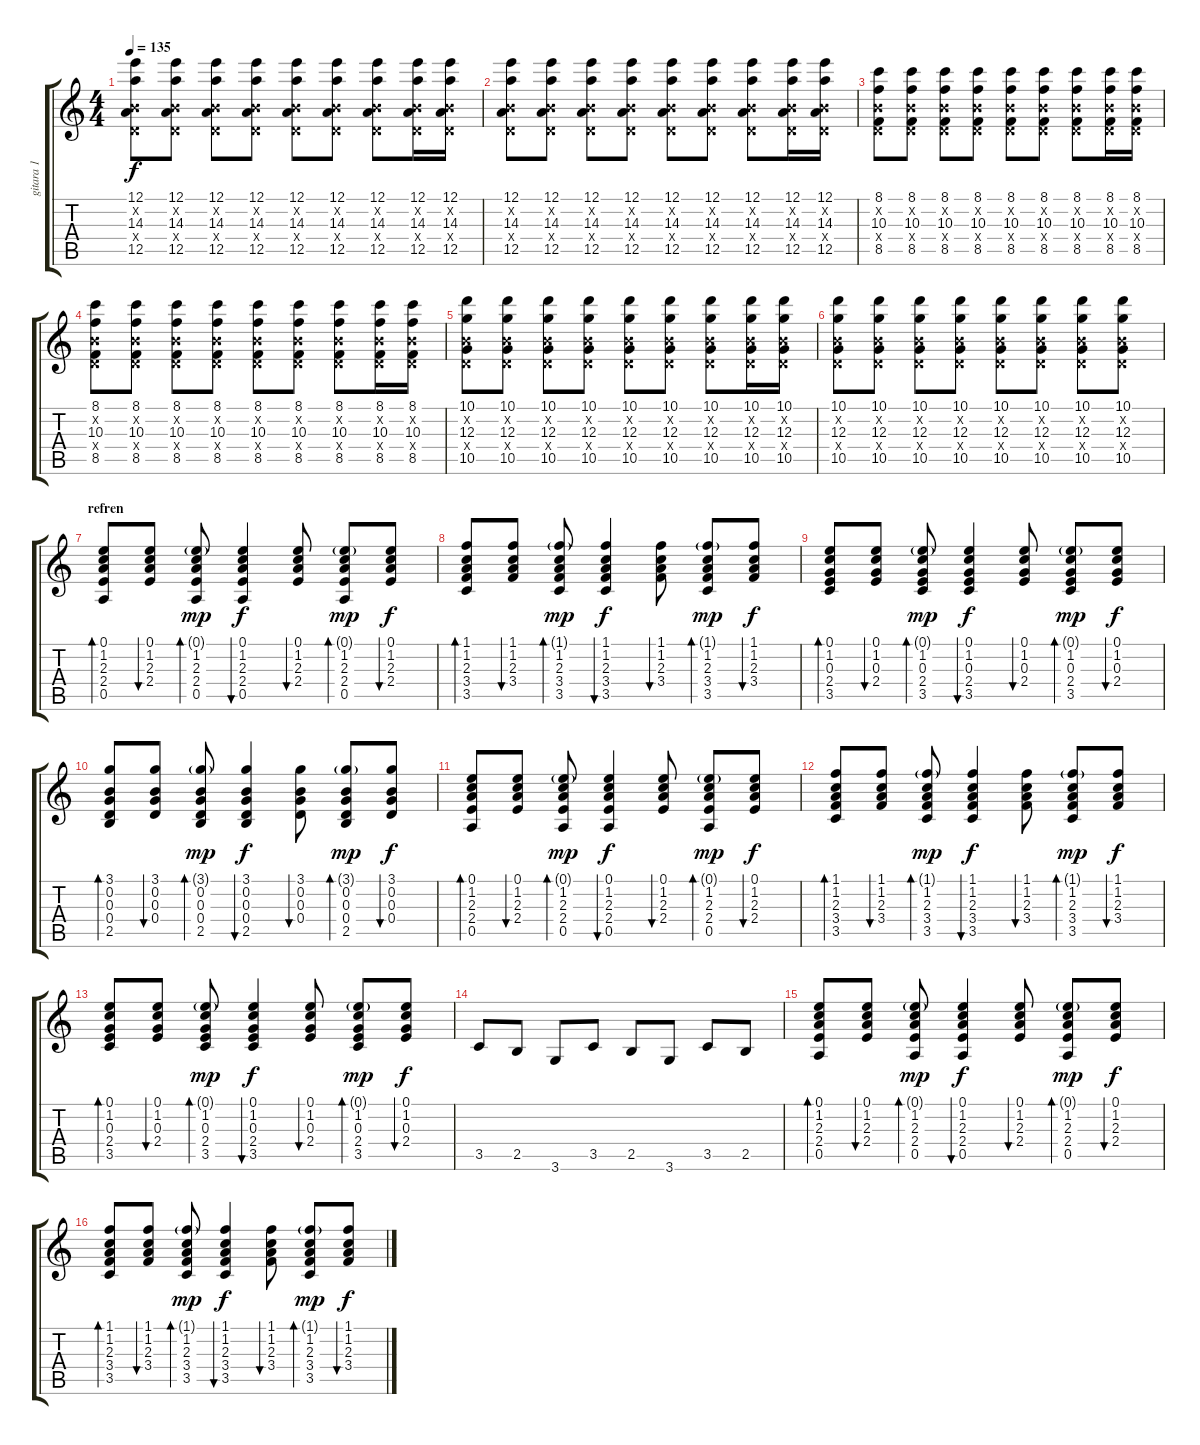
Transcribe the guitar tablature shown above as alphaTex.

\track ("gitara 1" "gitara 1") {instrument acousticguitarsteel}
\staff {score tabs}
\tuning (E4 B3 G3 D3 A2 E2) {hide}
\ts (4 4)
\tempo 135
\clef g2
\ks c
(12.1 0.2{x} 14.3 0.4{x} 12.5).8{dy f} (12.1 0.2{x} 14.3 0.4{x} 12.5).8 (12.1 0.2{x} 14.3 0.4{x} 12.5).8 (12.1 0.2{x} 14.3 0.4{x} 12.5).8 (12.1 0.2{x} 14.3 0.4{x} 12.5).8 (12.1 0.2{x} 14.3 0.4{x} 12.5).8 (12.1 0.2{x} 14.3 0.4{x} 12.5).8 (12.1 0.2{x} 14.3 0.4{x} 12.5).16 (12.1 0.2{x} 14.3 0.4{x} 12.5).16 |
(12.1 0.2{x} 14.3 0.4{x} 12.5).8 (12.1 0.2{x} 14.3 0.4{x} 12.5).8 (12.1 0.2{x} 14.3 0.4{x} 12.5).8 (12.1 0.2{x} 14.3 0.4{x} 12.5).8 (12.1 0.2{x} 14.3 0.4{x} 12.5).8 (12.1 0.2{x} 14.3 0.4{x} 12.5).8 (12.1 0.2{x} 14.3 0.4{x} 12.5).8 (12.1 0.2{x} 14.3 0.4{x} 12.5).16 (12.1 0.2{x} 14.3 0.4{x} 12.5).16 |
(8.1 0.2{x} 10.3 0.4{x} 8.5).8 (8.1 0.2{x} 10.3 0.4{x} 8.5).8 (8.1 0.2{x} 10.3 0.4{x} 8.5).8 (8.1 0.2{x} 10.3 0.4{x} 8.5).8 (8.1 0.2{x} 10.3 0.4{x} 8.5).8 (8.1 0.2{x} 10.3 0.4{x} 8.5).8 (8.1 0.2{x} 10.3 0.4{x} 8.5).8 (8.1 0.2{x} 10.3 0.4{x} 8.5).16 (8.1 0.2{x} 10.3 0.4{x} 8.5).16 |
(8.1 0.2{x} 10.3 0.4{x} 8.5).8 (8.1 0.2{x} 10.3 0.4{x} 8.5).8 (8.1 0.2{x} 10.3 0.4{x} 8.5).8 (8.1 0.2{x} 10.3 0.4{x} 8.5).8 (8.1 0.2{x} 10.3 0.4{x} 8.5).8 (8.1 0.2{x} 10.3 0.4{x} 8.5).8 (8.1 0.2{x} 10.3 0.4{x} 8.5).8 (8.1 0.2{x} 10.3 0.4{x} 8.5).16 (8.1 0.2{x} 10.3 0.4{x} 8.5).16 |
(10.1 0.2{x} 12.3 0.4{x} 10.5).8 (10.1 0.2{x} 12.3 0.4{x} 10.5).8 (10.1 0.2{x} 12.3 0.4{x} 10.5).8 (10.1 0.2{x} 12.3 0.4{x} 10.5).8 (10.1 0.2{x} 12.3 0.4{x} 10.5).8 (10.1 0.2{x} 12.3 0.4{x} 10.5).8 (10.1 0.2{x} 12.3 0.4{x} 10.5).8 (10.1 0.2{x} 12.3 0.4{x} 10.5).16 (10.1 0.2{x} 12.3 0.4{x} 10.5).16 |
(10.1 0.2{x} 12.3 0.4{x} 10.5).8 (10.1 0.2{x} 12.3 0.4{x} 10.5).8 (10.1 0.2{x} 12.3 0.4{x} 10.5).8 (10.1 0.2{x} 12.3 0.4{x} 10.5).8 (10.1 0.2{x} 12.3 0.4{x} 10.5).8 (10.1 0.2{x} 12.3 0.4{x} 10.5).8 (10.1 0.2{x} 12.3 0.4{x} 10.5).8 (10.1 0.2{x} 12.3 0.4{x} 10.5).8 |
\section ("" "refren")
(0.1 1.2 2.3 2.4 0.5).8{bd 60 volume 11 instrument acousticguitarsteel} (0.1 1.2 2.3 2.4).8{bu 60} (0.1{g} 1.2 2.3 2.4 0.5).8{bd 60 dy mp} (0.1 1.2 2.3 2.4 0.5).4{bu 60 dy f} (0.1 1.2 2.3 2.4).8{bu 60} (0.1{g} 1.2 2.3 2.4 0.5).8{bd 60 dy mp} (0.1 1.2 2.3 2.4).8{bu 60 dy f} |
(1.1 1.2 2.3 3.4 3.5).8{bd 60} (1.1 1.2 2.3 3.4).8{bu 60} (1.1{g} 1.2 2.3 3.4 3.5).8{bd 60 dy mp} (1.1 1.2 2.3 3.4 3.5).4{bu 60 dy f} (1.1 1.2 2.3 3.4).8{bu 60} (1.1{g} 1.2 2.3 3.4 3.5).8{bd 60 dy mp} (1.1 1.2 2.3 3.4).8{bu 60 dy f} |
(0.1 1.2 0.3 2.4 3.5).8{bd 60} (0.1 1.2 0.3 2.4).8{bu 60} (0.1{g} 1.2 0.3 2.4 3.5).8{bd 60 dy mp} (0.1 1.2 0.3 2.4 3.5).4{bu 60 dy f} (0.1 1.2 0.3 2.4).8{bu 60} (0.1{g} 1.2 0.3 2.4 3.5).8{bd 60 dy mp} (0.1 1.2 0.3 2.4).8{bu 60 dy f} |
(3.1 0.2 0.3 0.4 2.5).8{bd 60} (3.1 0.2 0.3 0.4).8{bu 60} (3.1{g} 0.2 0.3 0.4 2.5).8{bd 60 dy mp} (3.1 0.2 0.3 0.4 2.5).4{bu 60 dy f} (3.1 0.2 0.3 0.4).8{bu 60} (3.1{g} 0.2 0.3 0.4 2.5).8{bd 60 dy mp} (3.1 0.2 0.3 0.4).8{bu 60 dy f} |
(0.1 1.2 2.3 2.4 0.5).8{bd 60 volume 11 instrument acousticguitarsteel} (0.1 1.2 2.3 2.4).8{bu 60} (0.1{g} 1.2 2.3 2.4 0.5).8{bd 60 dy mp} (0.1 1.2 2.3 2.4 0.5).4{bu 60 dy f} (0.1 1.2 2.3 2.4).8{bu 60} (0.1{g} 1.2 2.3 2.4 0.5).8{bd 60 dy mp} (0.1 1.2 2.3 2.4).8{bu 60 dy f} |
(1.1 1.2 2.3 3.4 3.5).8{bd 60} (1.1 1.2 2.3 3.4).8{bu 60} (1.1{g} 1.2 2.3 3.4 3.5).8{bd 60 dy mp} (1.1 1.2 2.3 3.4 3.5).4{bu 60 dy f} (1.1 1.2 2.3 3.4).8{bu 60} (1.1{g} 1.2 2.3 3.4 3.5).8{bd 60 dy mp} (1.1 1.2 2.3 3.4).8{bu 60 dy f} |
(0.1 1.2 0.3 2.4 3.5).8{bd 60} (0.1 1.2 0.3 2.4).8{bu 60} (0.1{g} 1.2 0.3 2.4 3.5).8{bd 60 dy mp} (0.1 1.2 0.3 2.4 3.5).4{bu 60 dy f} (0.1 1.2 0.3 2.4).8{bu 60} (0.1{g} 1.2 0.3 2.4 3.5).8{bd 60 dy mp} (0.1 1.2 0.3 2.4).8{bu 60 dy f} |
3.5.8 2.5.8 3.6.8 3.5.8 2.5.8 3.6.8 3.5.8 2.5.8 |
(0.1 1.2 2.3 2.4 0.5).8{bd 60 volume 11 instrument acousticguitarsteel} (0.1 1.2 2.3 2.4).8{bu 60} (0.1{g} 1.2 2.3 2.4 0.5).8{bd 60 dy mp} (0.1 1.2 2.3 2.4 0.5).4{bu 60 dy f} (0.1 1.2 2.3 2.4).8{bu 60} (0.1{g} 1.2 2.3 2.4 0.5).8{bd 60 dy mp} (0.1 1.2 2.3 2.4).8{bu 60 dy f} |
(1.1 1.2 2.3 3.4 3.5).8{bd 60} (1.1 1.2 2.3 3.4).8{bu 60} (1.1{g} 1.2 2.3 3.4 3.5).8{bd 60 dy mp} (1.1 1.2 2.3 3.4 3.5).4{bu 60 dy f} (1.1 1.2 2.3 3.4).8{bu 60} (1.1{g} 1.2 2.3 3.4 3.5).8{bd 60 dy mp} (1.1 1.2 2.3 3.4).8{bu 60 dy f}
